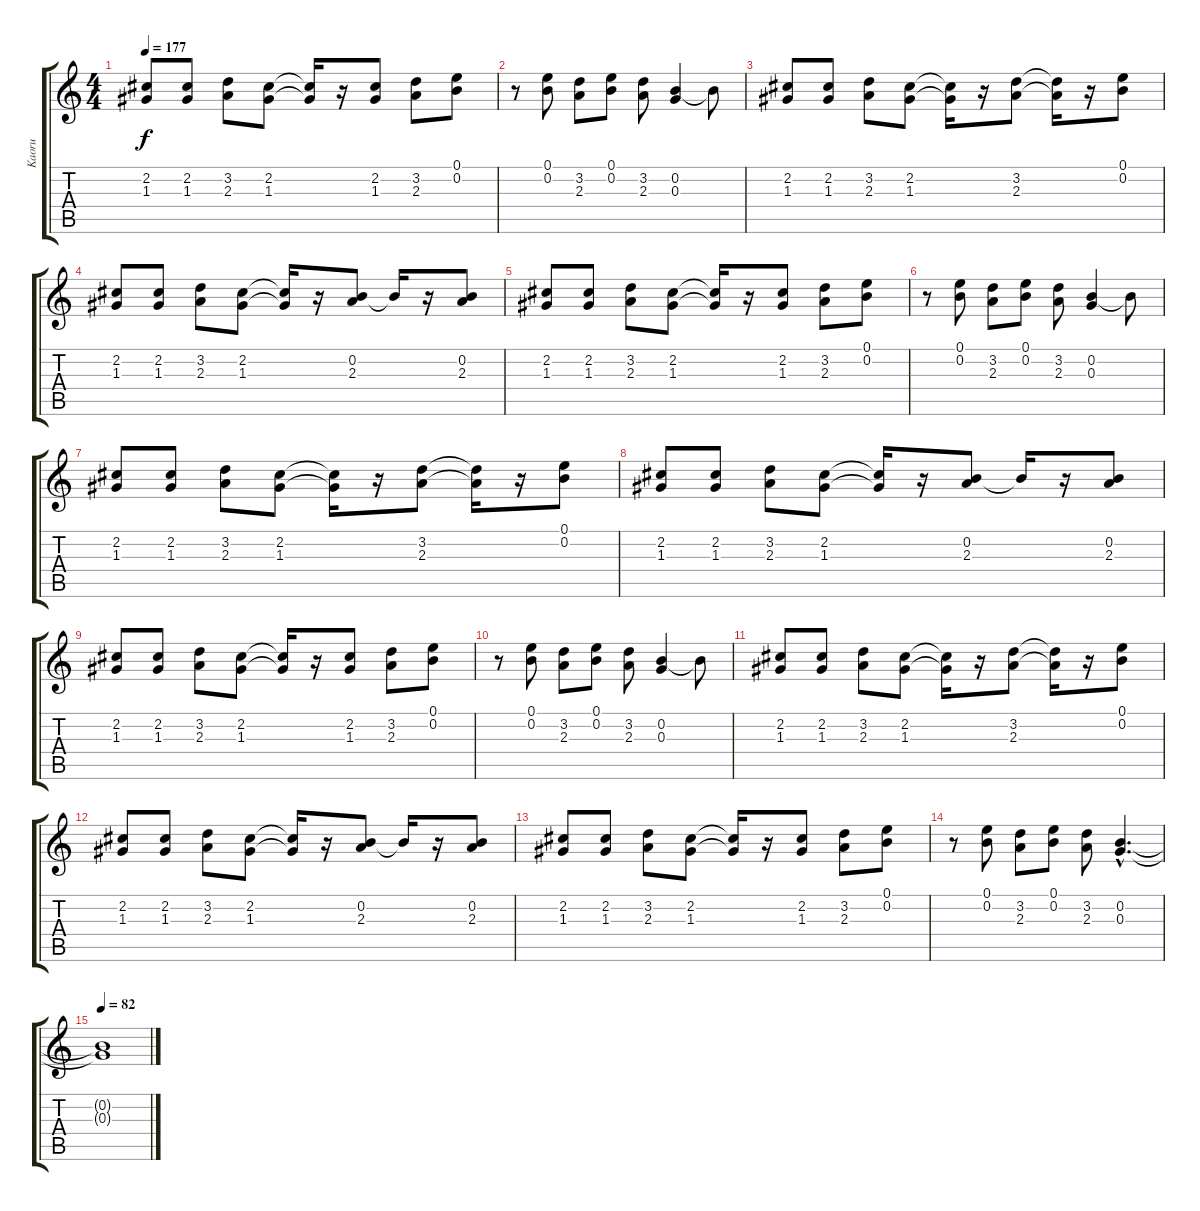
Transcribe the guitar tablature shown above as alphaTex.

\track ("Kaoru" "Kaoru") {instrument distortionguitar}
\staff {score tabs}
\tuning (E4 B3 G3 D3 A2 E2) {hide}
\ts (4 4)
\tempo 177
\clef g2
\ks c
(2.2 1.3).8{dy f} (2.2 1.3).8 (3.2 2.3).8 (2.2 1.3).8 (2.2{t} 1.3{t}).16 r.16 (2.2 1.3).8 (3.2 2.3).8 (0.1 0.2).8 |
r.8 (0.1 0.2).8 (3.2 2.3).8 (0.1 0.2).8 (3.2 2.3).8 (0.2 0.3).4 0.2{t}.8 |
(2.2 1.3).8 (2.2 1.3).8 (3.2 2.3).8 (2.2 1.3).8 (2.2{t} 1.3{t}).16 r.16 (3.2 2.3).8 (3.2{t} 2.3{t}).16 r.16 (0.1 0.2).8 |
(2.2 1.3).8 (2.2 1.3).8 (3.2 2.3).8 (2.2 1.3).8 (2.2{t} 1.3{t}).16 r.16 (0.2 2.3).8 0.2{t}.16 r.16 (0.2 2.3).8 |
(2.2 1.3).8 (2.2 1.3).8 (3.2 2.3).8 (2.2 1.3).8 (2.2{t} 1.3{t}).16 r.16 (2.2 1.3).8 (3.2 2.3).8 (0.1 0.2).8 |
r.8 (0.1 0.2).8 (3.2 2.3).8 (0.1 0.2).8 (3.2 2.3).8 (0.2 0.3).4 0.2{t}.8 |
(2.2 1.3).8 (2.2 1.3).8 (3.2 2.3).8 (2.2 1.3).8 (2.2{t} 1.3{t}).16 r.16 (3.2 2.3).8 (3.2{t} 2.3{t}).16 r.16 (0.1 0.2).8 |
(2.2 1.3).8 (2.2 1.3).8 (3.2 2.3).8 (2.2 1.3).8 (2.2{t} 1.3{t}).16 r.16 (0.2 2.3).8 0.2{t}.16 r.16 (0.2 2.3).8 |
(2.2 1.3).8 (2.2 1.3).8 (3.2 2.3).8 (2.2 1.3).8 (2.2{t} 1.3{t}).16 r.16 (2.2 1.3).8 (3.2 2.3).8 (0.1 0.2).8 |
r.8 (0.1 0.2).8 (3.2 2.3).8 (0.1 0.2).8 (3.2 2.3).8 (0.2 0.3).4 0.2{t}.8 |
(2.2 1.3).8 (2.2 1.3).8 (3.2 2.3).8 (2.2 1.3).8 (2.2{t} 1.3{t}).16 r.16 (3.2 2.3).8 (3.2{t} 2.3{t}).16 r.16 (0.1 0.2).8 |
(2.2 1.3).8 (2.2 1.3).8 (3.2 2.3).8 (2.2 1.3).8 (2.2{t} 1.3{t}).16 r.16 (0.2 2.3).8 0.2{t}.16 r.16 (0.2 2.3).8 |
(2.2 1.3).8 (2.2 1.3).8 (3.2 2.3).8 (2.2 1.3).8 (2.2{t} 1.3{t}).16 r.16 (2.2 1.3).8 (3.2 2.3).8 (0.1 0.2).8 |
r.8 (0.1 0.2).8 (3.2 2.3).8 (0.1 0.2).8 (3.2 2.3).8 (0.2{hac} 0.3{hac}).4{d} |
\tempo 82
(0.2{t} 0.3{t}).1
